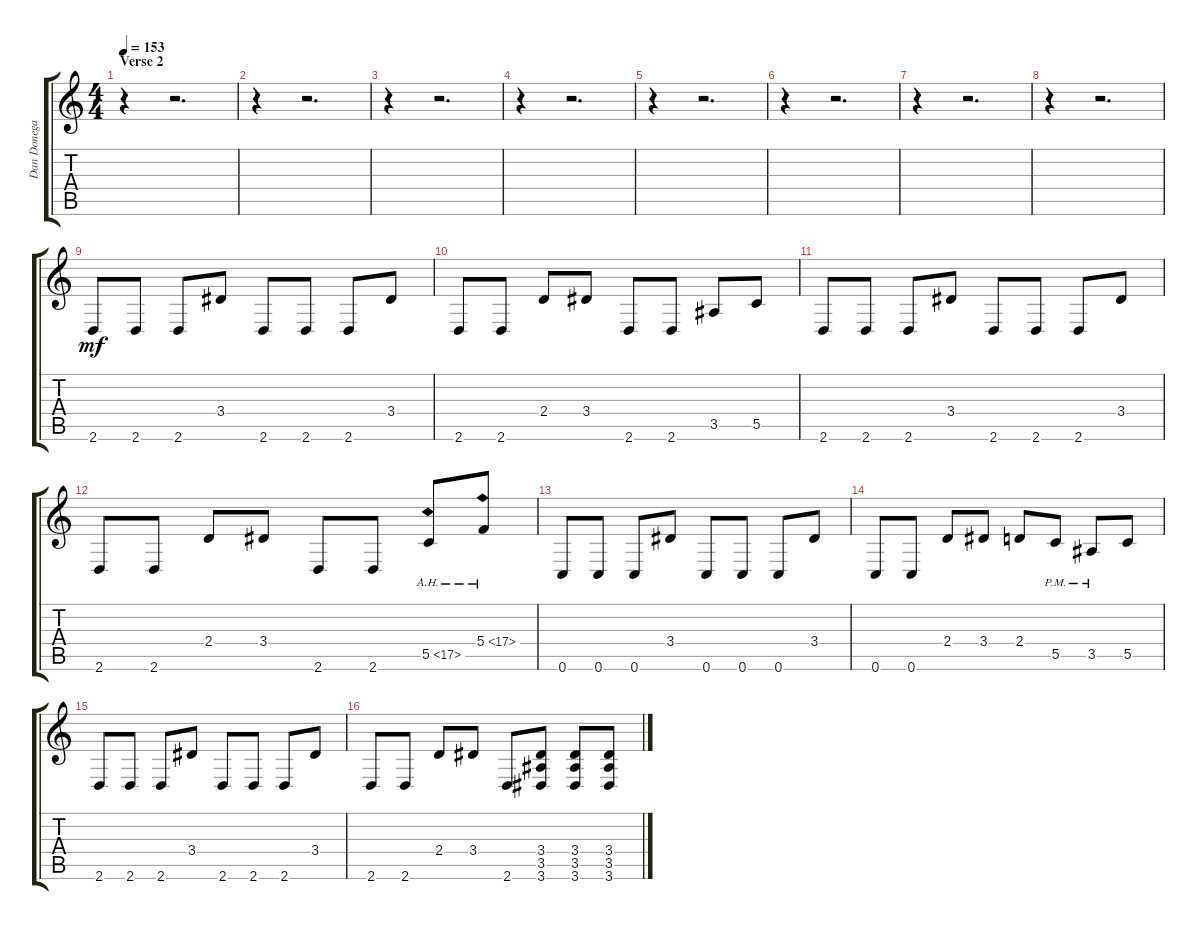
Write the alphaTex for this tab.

\track ("Dan Donegan" "Dan Donega") {instrument distortionguitar}
\staff {score tabs}
\tuning (D4 A3 F3 C3 G2 C2) {hide}
\ts (4 4)
\section ("" "Verse 2")
\tempo 153
\clef g2
\ks c
r.4{dy mf} r.2{d} |
r.4 r.2{d} |
r.4 r.2{d} |
r.4 r.2{d} |
r.4 r.2{d} |
r.4 r.2{d} |
r.4 r.2{d} |
r.4 r.2{d} |
2.6.8 2.6.8 2.6.8 3.4.8 2.6.8 2.6.8 2.6.8 3.4.8 |
2.6.8 2.6.8 2.4.8 3.4.8 2.6.8 2.6.8 3.5.8 5.5.8 |
2.6.8 2.6.8 2.6.8 3.4.8 2.6.8 2.6.8 2.6.8 3.4.8 |
2.6.8 2.6.8 2.4.8 3.4.8 2.6.8 2.6.8 5.5{ah 12}.8 5.4{ah 12}.8 |
0.6.8 0.6.8 0.6.8 3.4.8 0.6.8 0.6.8 0.6.8 3.4.8 |
0.6.8 0.6.8 2.4.8 3.4.8 2.4.8 5.5{pm}.8 3.5{pm}.8 5.5.8 |
2.6.8 2.6.8 2.6.8 3.4.8 2.6.8 2.6.8 2.6.8 3.4.8 |
2.6.8 2.6.8 2.4.8 3.4.8 2.6.8 (3.4 3.5 3.6).8 (3.4 3.5 3.6).8 (3.4 3.5 3.6).8
